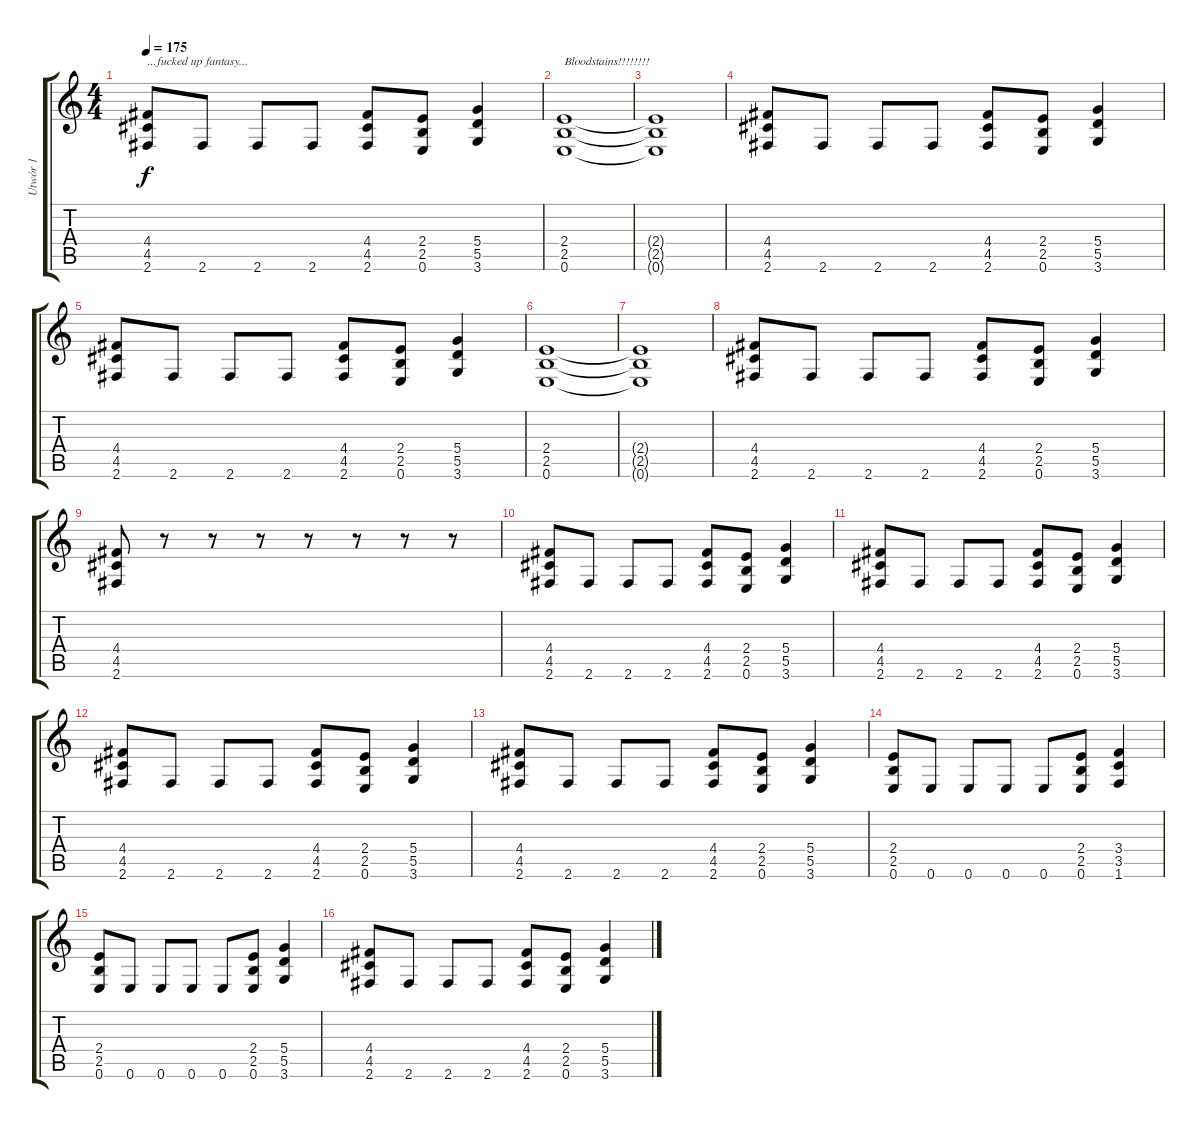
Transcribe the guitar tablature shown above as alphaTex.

\track ("Utwór 1" "Utwór 1") {instrument distortionguitar}
\staff {score tabs}
\tuning (E4 B3 G3 D3 A2 E2) {hide}
\ts (4 4)
\tempo 175
\clef g2
\ks c
(4.4 4.5 2.6).8{txt "...fucked up fantasy..." dy f} 2.6.8 2.6.8 2.6.8 (4.4 4.5 2.6).8 (2.4 2.5 0.6).8 (5.4 5.5 3.6).4 |
(2.4 2.5 0.6).1{txt "Bloodstains!!!!!!!!"} |
(2.4{t} 2.5{t} 0.6{t}).1 |
(4.4 4.5 2.6).8 2.6.8 2.6.8 2.6.8 (4.4 4.5 2.6).8 (2.4 2.5 0.6).8 (5.4 5.5 3.6).4 |
(4.4 4.5 2.6).8 2.6.8 2.6.8 2.6.8 (4.4 4.5 2.6).8 (2.4 2.5 0.6).8 (5.4 5.5 3.6).4 |
(2.4 2.5 0.6).1 |
(2.4{t} 2.5{t} 0.6{t}).1 |
(4.4 4.5 2.6).8 2.6.8 2.6.8 2.6.8 (4.4 4.5 2.6).8 (2.4 2.5 0.6).8 (5.4 5.5 3.6).4 |
(4.4 4.5 2.6).8 r.8 r.8 r.8 r.8 r.8 r.8 r.8 |
(4.4 4.5 2.6).8{volume 10} 2.6.8 2.6.8 2.6.8 (4.4 4.5 2.6).8 (2.4 2.5 0.6).8 (5.4 5.5 3.6).4 |
(4.4 4.5 2.6).8 2.6.8 2.6.8 2.6.8 (4.4 4.5 2.6).8 (2.4 2.5 0.6).8 (5.4 5.5 3.6).4 |
(4.4 4.5 2.6).8 2.6.8 2.6.8 2.6.8 (4.4 4.5 2.6).8 (2.4 2.5 0.6).8 (5.4 5.5 3.6).4 |
(4.4 4.5 2.6).8 2.6.8 2.6.8 2.6.8 (4.4 4.5 2.6).8 (2.4 2.5 0.6).8 (5.4 5.5 3.6).4 |
(2.4 2.5 0.6).8 0.6.8 0.6.8 0.6.8 0.6.8 (2.4 2.5 0.6).8 (3.4 3.5 1.6).4 |
(2.4 2.5 0.6).8 0.6.8 0.6.8 0.6.8 0.6.8 (2.4 2.5 0.6).8 (5.4 5.5 3.6).4 |
(4.4 4.5 2.6).8 2.6.8 2.6.8 2.6.8 (4.4 4.5 2.6).8 (2.4 2.5 0.6).8 (5.4 5.5 3.6).4
